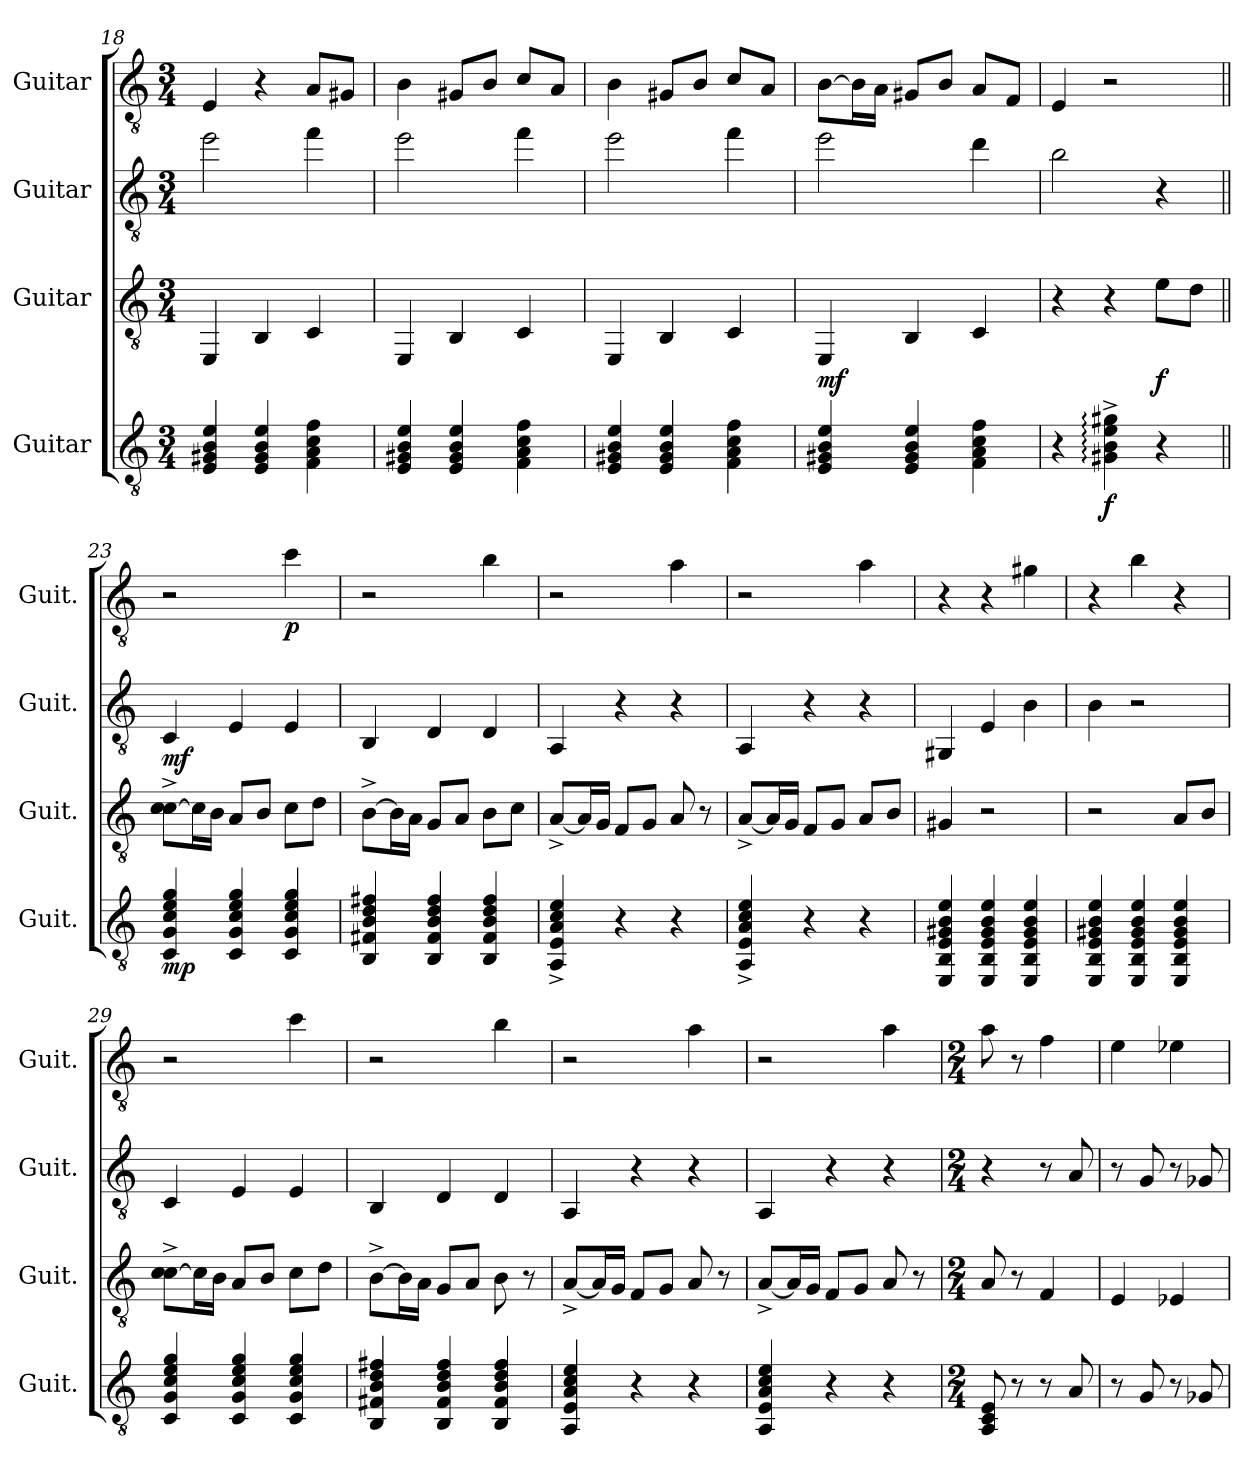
**kern	**dynam	**kern	**dynam	**kern	**dynam	**kern	**dynam
*part4	*part4	*part3	*part3	*part2	*part2	*part1	*part1
*staff4	*staff4	*staff3	*staff3	*staff2	*staff2	*staff1	*staff1
*I"Guitar	*	*I"Guitar	*	*I"Guitar	*	*I"Guitar	*
*I'Guit.	*	*I'Guit.	*	*I'Guit.	*	*I'Guit.	*
*clefGv2	*	*clefGv2	*	*clefGv2	*	*clefGv2	*
*k[]	*	*k[]	*	*k[]	*	*k[]	*
*C:	*	*C:	*	*C:	*	*C:	*
*M3/4	*	*M3/4	*	*M3/4	*	*M3/4	*
=18	=18	=18	=18	=18	=18	=18	=18
4E/ 4G#X/ 4B/ 4e/	.	4EE/	.	2ee\	.	4E/	.
4E/ 4G#/ 4B/ 4e/	.	4BB/	.	.	.	4r	.
4F\ 4A\ 4c\ 4f\	.	4C/	.	4ff\	.	8A/L	.
.	.	.	.	.	.	8G#X/J	.
=19	=19	=19	=19	=19	=19	=19	=19
4E/ 4G#X/ 4B/ 4e/	.	4EE/	.	2ee\	.	4B\	.
4E/ 4G#/ 4B/ 4e/	.	4BB/	.	.	.	8G#X/L	.
.	.	.	.	.	.	8B/J	.
4F\ 4A\ 4c\ 4f\	.	4C/	.	4ff\	.	8c/L	.
.	.	.	.	.	.	8A/J	.
=20	=20	=20	=20	=20	=20	=20	=20
4E/ 4G#X/ 4B/ 4e/	.	4EE/	.	2ee\	.	4B\	.
4E/ 4G#/ 4B/ 4e/	.	4BB/	.	.	.	8G#X/L	.
.	.	.	.	.	.	8B/J	.
4F\ 4A\ 4c\ 4f\	.	4C/	.	4ff\	.	8c/L	.
.	.	.	.	.	.	8A/J	.
=21	=21	=21	=21	=21	=21	=21	=21
!	!	!	!LO:DY:b	!	!	!	!
4E/ 4G#X/ 4B/ 4e/	.	4EE/	mf	2ee\	.	[8B\L	.
.	.	.	.	.	.	16B\L]	.
.	.	.	.	.	.	16A\JJ	.
4E/ 4G#/ 4B/ 4e/	.	4BB/	.	.	.	8G#X/L	.
.	.	.	.	.	.	8B/J	.
4F\ 4A\ 4c\ 4f\	.	4C/	.	4dd\	.	8A/L	.
.	.	.	.	.	.	8F/J	.
=22	=22	=22	=22	=22	=22	=22	=22
4r	.	4r	.	2b\	.	4E/	.
!	!LO:DY:b	!	!	!	!	!	!
4G#X\:^ 4B\:^ 4e\:^ 4g#X\:^	f	4r	.	.	.	2r	.
!	!	!	!LO:DY:b	!	!	!	!
4r	.	8e\L	f	4r	.	.	.
.	.	8d\J	.	.	.	.	.
=23||	=23||	=23||	=23||	=23||	=23||	=23||	=23||
*k[]	*	*k[]	*	*k[]	*	*k[]	*
*C:	*	*C:	*	*C:	*	*C:	*
!	!LO:DY:b	!	!	!	!LO:DY:b	!	!
4C/ 4G/ 4c/ 4e/ 4g/	mp	8c\^ [8c\^L	.	4C/	mf	2r	.
.	.	16c\L]	.	.	.	.	.
.	.	16B\JJ	.	.	.	.	.
4C/ 4G/ 4c/ 4e/ 4g/	.	8A/L	.	4E/	.	.	.
.	.	8B/J	.	.	.	.	.
!	!	!	!	!	!	!	!LO:DY:b
4C/ 4G/ 4c/ 4e/ 4g/	.	8c\L	.	4E/	.	4cc\	p
.	.	8d\J	.	.	.	.	.
!!LO:LB:g=z
=24	=24	=24	=24	=24	=24	=24	=24
4BB/ 4F#X/ 4B/ 4d/ 4f#X/	.	[8B^\L	.	4BB/	.	2r	.
.	.	16B\L]	.	.	.	.	.
.	.	16A\JJ	.	.	.	.	.
4BB/ 4F#/ 4B/ 4d/ 4f#/	.	8G/L	.	4D/	.	.	.
.	.	8A/J	.	.	.	.	.
4BB/ 4F#/ 4B/ 4d/ 4f#/	.	8B\L	.	4D/	.	4b\	.
.	.	8c\J	.	.	.	.	.
=25	=25	=25	=25	=25	=25	=25	=25
4AA/^ 4E/^ 4A/^ 4c/^ 4e/^	.	[8A^/L	.	4AA/	.	2r	.
.	.	16A/L]	.	.	.	.	.
.	.	16G/JJ	.	.	.	.	.
4r	.	8F/L	.	4r	.	.	.
.	.	8G/J	.	.	.	.	.
4r	.	8A/	.	4r	.	4a\	.
.	.	8r	.	.	.	.	.
=26	=26	=26	=26	=26	=26	=26	=26
4AA/^ 4E/^ 4A/^ 4c/^ 4e/^	.	[8A^/L	.	4AA/	.	2r	.
.	.	16A/L]	.	.	.	.	.
.	.	16G/JJ	.	.	.	.	.
4r	.	8F/L	.	4r	.	.	.
.	.	8G/J	.	.	.	.	.
4r	.	8A/L	.	4r	.	4a\	.
.	.	8B/J	.	.	.	.	.
=27	=27	=27	=27	=27	=27	=27	=27
4EE/ 4BB/ 4E/ 4G#X/ 4B/ 4e/	.	4G#X/	.	4GG#X/	.	4r	.
4EE/ 4BB/ 4E/ 4G#/ 4B/ 4e/	.	2r	.	4E/	.	4r	.
4EE/ 4BB/ 4E/ 4G#/ 4B/ 4e/	.	.	.	4B\	.	4g#X\	.
=28	=28	=28	=28	=28	=28	=28	=28
4EE/ 4BB/ 4E/ 4G#X/ 4B/ 4e/	.	2r	.	4B\	.	4r	.
4EE/ 4BB/ 4E/ 4G#/ 4B/ 4e/	.	.	.	2r	.	4b\	.
4EE/ 4BB/ 4E/ 4G#/ 4B/ 4e/	.	8A/L	.	.	.	4r	.
.	.	8B/J	.	.	.	.	.
=29	=29	=29	=29	=29	=29	=29	=29
4C/ 4G/ 4c/ 4e/ 4g/	.	8c\^ [8c\^L	.	4C/	.	2r	.
.	.	16c\L]	.	.	.	.	.
.	.	16B\JJ	.	.	.	.	.
4C/ 4G/ 4c/ 4e/ 4g/	.	8A/L	.	4E/	.	.	.
.	.	8B/J	.	.	.	.	.
4C/ 4G/ 4c/ 4e/ 4g/	.	8c\L	.	4E/	.	4cc\	.
.	.	8d\J	.	.	.	.	.
!!LO:PB:g=z
=30	=30	=30	=30	=30	=30	=30	=30
4BB/ 4F#X/ 4B/ 4d/ 4f#X/	.	[8B^\L	.	4BB/	.	2r	.
.	.	16B\L]	.	.	.	.	.
.	.	16A\JJ	.	.	.	.	.
4BB/ 4F#/ 4B/ 4d/ 4f#/	.	8G/L	.	4D/	.	.	.
.	.	8A/J	.	.	.	.	.
4BB/ 4F#/ 4B/ 4d/ 4f#/	.	8B\	.	4D/	.	4b\	.
.	.	8r	.	.	.	.	.
=31	=31	=31	=31	=31	=31	=31	=31
4AA/ 4E/ 4A/ 4c/ 4e/	.	[8A^/L	.	4AA/	.	2r	.
.	.	16A/L]	.	.	.	.	.
.	.	16G/JJ	.	.	.	.	.
4r	.	8F/L	.	4r	.	.	.
.	.	8G/J	.	.	.	.	.
4r	.	8A/	.	4r	.	4a\	.
.	.	8r	.	.	.	.	.
=32	=32	=32	=32	=32	=32	=32	=32
4AA/ 4E/ 4A/ 4c/ 4e/	.	[8A^/L	.	4AA/	.	2r	.
.	.	16A/L]	.	.	.	.	.
.	.	16G/JJ	.	.	.	.	.
4r	.	8F/L	.	4r	.	.	.
.	.	8G/J	.	.	.	.	.
4r	.	8A/	.	4r	.	4a\	.
.	.	8r	.	.	.	.	.
=33	=33	=33	=33	=33	=33	=33	=33
*M2/4	*	*M2/4	*	*M2/4	*	*M2/4	*
8AA/ 8C/ 8E/	.	8A/	.	4r	.	8a\	.
8r	.	8r	.	.	.	8r	.
8r	.	4F/	.	8r	.	4f\	.
8A/	.	.	.	8A/	.	.	.
=34	=34	=34	=34	=34	=34	=34	=34
8r	.	4E/	.	8r	.	4e\	.
8G/	.	.	.	8G/	.	.	.
8r	.	4E-X/	.	8r	.	4e-X\	.
8G-X/	.	.	.	8G-X/	.	.	.
=	=	=	=	=	=	=	=
*-	*-	*-	*-	*-	*-	*-	*-
